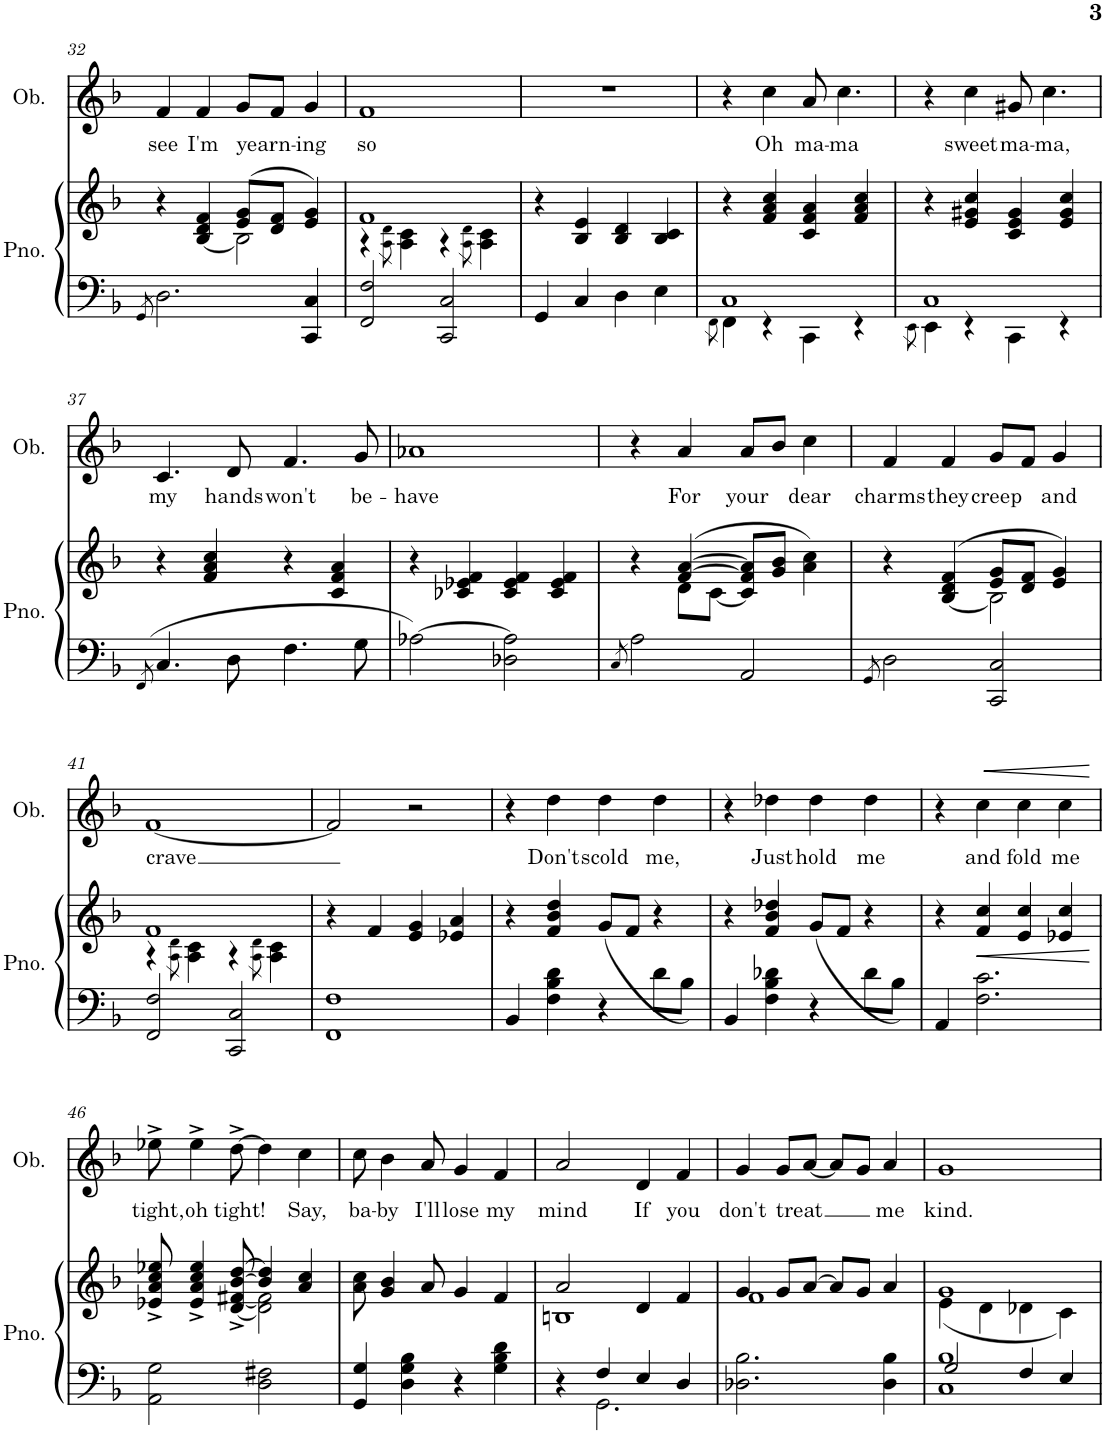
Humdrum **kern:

**kern	**kern	**kern	**text	**dynam
*part2	*part2	*part1	*part1	*part1
*staff3	*staff2	*staff1	*staff1	*staff1
*I"Piano	*	*I"Oboe	*	*
*I'Pno.	*	*I'Ob.	*	*
!!LO:PB:g=z
*clefF4	*clefG2	*clefG2	*	*
*k[b-]	*k[b-]	*k[b-]	*	*
*M4/4	*M4/4	*M4/4	*	*
*met(c)	*met(c)	*met(c)	*	*
=32	=32	=32	=32	=32
8qGG/	.	.	.	.
*	*^	*	*	*
!	!	!	!	!LO:LY:b	!
2.D\	4r	2ryy	4f/	see	.
!	!	!	!	!LO:LY:b	!
.	[4B-/ 4d/ 4f/	.	4f/	I'm	.
!	!	!	!	!LO:LY:b	!
.	(8e/ 8g/L	2B-\]	8g/L	yearn-	.
.	8d/ 8f/J	.	8f/J	.	.
!	!	!	!	!LO:LY:b	!
4CC/ 4C/	4e/ 4g/)	.	4g/	-ing	.
=33	=33	=33	=33	=33	=33
!	!	!	!	!LO:LY:b	!
2FF/ 2F/	1f	4r	1f	so	.
.	.	8qA\ 8qd\	.	.	.
.	.	4A\ 4c\	.	.	.
2CC/ 2C/	.	4r	.	.	.
.	.	8qA\ 8qd\	.	.	.
.	.	4A\ 4c\	.	.	.
*	*v	*v	*	*	*
=34	=34	=34	=34	=34
4GG/	4r	1r	.	.
4C/	4B-/ 4e/	.	.	.
4D\	4B-/ 4d/	.	.	.
4E\	4B-/ 4c/	.	.	.
=35	=35	=35	=35	=35
*^	*	*	*	*
.	8qFF\	.	.	.	.
1C	4FF\	4r	4r	.	.
!	!	!	!	!LO:LY:b	!
.	4r	4f/ 4a/ 4cc/	4cc\	Oh	.
!	!	!	!	!LO:LY:b	!
.	4CC\	4c/ 4f/ 4a/	8a/	ma-	.
!	!	!	!	!LO:LY:b	!
.	.	.	4.cc\	-ma	.
.	4r	4f/ 4a/ 4cc/	.	.	.
=36	=36	=36	=36	=36	=36
.	8qEE\	.	.	.	.
1C	4EE\	4r	4r	.	.
!	!	!	!	!LO:LY:b	!
.	4r	4e/ 4g#X/ 4cc/	4cc\	sweet	.
!	!	!	!	!LO:LY:b	!
.	4CC\	4c/ 4e/ 4g#/	8g#X/	ma-	.
!	!	!	!	!LO:LY:b	!
.	.	.	4.cc\	-ma,	.
.	4r	4e/ 4g#/ 4cc/	.	.	.
*v	*v	*	*	*	*
!!LO:LB:g=z
=37	=37	=37	=37	=37
8qFF/	.	.	.	.
!	!	!	!LO:LY:b	!
4.C/	4r	4.c/	my	.
.	4f/ 4a/ 4cc/	.	.	.
!	!	!	!LO:LY:b	!
8D\	.	8d/	hands	.
!	!	!	!LO:LY:b	!
4.F\	4r	4.f/	won't	.
.	4c/ 4f/ 4a/	.	.	.
!	!	!	!LO:LY:b	!
8G\	.	8g/	be-	.
=38	=38	=38	=38	=38
!	!	!	!LO:LY:b	!
[2A-X\	4r	1a-X	-have	.
.	4c-X/ 4e-X/ 4f/	.	.	.
2D-X\ 2A-\]	4c-/ 4e-/ 4f/	.	.	.
.	4c-/ 4e-/ 4f/	.	.	.
=39	=39	=39	=39	=39
8qC/	.	.	.	.
*	*^	*	*	*
2A\	4r	4ryy	4r	.	.
!	!	!	!	!LO:LY:b	!
.	([4f/ [4a/	8d\L	4a/	For	.
.	.	[8c\J	.	.	.
!	!	!	!	!LO:LY:b	!
2AA/	8c/] 8f/] 8a/]L	2ryy	8a/L	your	.
.	8g/ 8b-/J	.	8b-/J	.	.
!	!	!	!	!LO:LY:b	!
.	4a\ 4cc\)	.	4cc\	dear	.
=40	=40	=40	=40	=40	=40
8qGG/	.	.	.	.	.
!	!	!	!	!LO:LY:b	!
2D\	4r	2ryy	4f/	charms	.
!	!	!	!	!LO:LY:b	!
.	([4B-/ 4d/ 4f/	.	4f/	they	.
!	!	!	!	!LO:LY:b	!
2CC/ 2C/	8e/ 8g/L	2B-\]	8g/L	creep	.
.	8d/ 8f/J	.	8f/J	.	.
!	!	!	!	!LO:LY:b	!
.	4e/ 4g/)	.	4g/	and	.
!!LO:LB:g=z
=41	=41	=41	=41	=41	=41
!	!	!	!	!LO:LY:b	!
2FF/ 2F/	1f	4r	[1f	crave	.
.	.	8qA\ 8qd\	.	.	.
.	.	4A\ 4c\	.	.	.
2CC/ 2C/	.	4r	.	.	.
.	.	8qA\ 8qd\	.	.	.
.	.	4A\ 4c\	.	.	.
*	*v	*v	*	*	*
=42	=42	=42	=42	=42
1FF 1F	4r	2f/]	.	.
.	4f/	.	.	.
.	4e/ 4g/	2r	.	.
.	4e-X/ 4a/	.	.	.
=43	=43	=43	=43	=43
4BB-/	4r	4r	.	.
!	!	!	!LO:LY:b	!
4F\ 4B-\ 4d\	4f/ 4b-/ 4dd/	4dd\	Don't	.
!	!	!	!LO:LY:b	!
4r	(8g/L	4dd\	scold	.
.	8f/J	.	.	.
!	!	!	!LO:LY:b	!
8d\L	4r	4dd\	me,	.
8B-\J)	.	.	.	.
=44	=44	=44	=44	=44
4BB-/	4r	4r	.	.
!	!	!	!LO:LY:b	!
4F\ 4B-\ 4d-X\	4f/ 4b-/ 4dd-X/	4dd-X\	Just	.
!	!	!	!LO:LY:b	!
4r	(8g/L	4dd-\	hold	.
.	8f/J	.	.	.
!	!	!	!LO:LY:b	!
8d-\L	4r	4dd-\	me	.
8B-\J)	.	.	.	.
=45	=45	=45	=45	=45
4AA/	4r	4r	.	.
!	!	!	!LO:LY:b	!
2.F\ 2.c\	4f/ 4cc/	4cc\	and	.
!	!	!	!LO:LY:b	!LO:HP:b
.	4e/ 4cc/	4cc\	fold	<
!	!	!	!LO:LY:b	!
.	4e-X/ 4cc/	4cc\	me	.
.	.	.	.	[
!!LO:LB:g=z
=46	=46	=46	=46	=46
*	*^	*	*	*
!	!	!	!	!LO:LY:b	!
2AA\ 2G\	8e-X/^ 8a/^ 8cc/^ 8ee-X/^	2ryy	8ee-X^\	tight,	.
!	!	!	!	!LO:LY:b	!
.	4e-/^ 4a/^ 4cc/^ 4ee-/^	.	4ee-^\	oh	.
!	!	!	!	!LO:LY:b	!
.	[8d/^ [8f#X/^ [8b-/^ [8dd/^	.	[8dd^\	tight!	.
2D\ 2F#X\	4b-/] 4dd/]	2d\] 2f#\]	4dd\]	.	.
!	!	!	!	!LO:LY:b	!
.	4a/ 4cc/	.	4cc\	Say,	.
*	*v	*v	*	*	*
=47	=47	=47	=47	=47
!	!	!	!LO:LY:b	!
4GG/ 4G/	8a\ 8cc\	8cc\	ba-	.
!	!	!	!LO:LY:b	!
.	4g/ 4b-/	4b-\	-by	.
4D\ 4G\ 4B-\	.	.	.	.
!	!	!	!LO:LY:b	!
.	8a/	8a/	I'll	.
!	!	!	!LO:LY:b	!
4r	4g/	4g/	lose	.
!	!	!	!LO:LY:b	!
4G\ 4B-\ 4d\	4f/	4f/	my	.
=48	=48	=48	=48	=48
*^	*^	*	*	*
!	!	!	!	!	!LO:LY:b	!
4r	4ryy	2a/	1Bn	2a/	mind	.
4F/	2.GG\	.	.	.	.	.
!	!	!	!	!	!LO:LY:b	!
4E/	.	4d/	.	4d/	If	.
!	!	!	!	!	!LO:LY:b	!
4D/	.	4f/	.	4f/	you	.
*v	*v	*	*	*	*	*
=49	=49	=49	=49	=49	=49
!	!	!	!	!LO:LY:b	!
2.D-X\ 2.B-\	4g/	1f	4g/	don't	.
!	!	!	!	!LO:LY:b	!
.	8g/L	.	8g/L	treat	.
.	[8a/J	.	[8a/J	.	.
.	8a/L]	.	8a/L]	.	.
.	8g/J	.	8g/J	.	.
!	!	!	!	!LO:LY:b	!
4D-\ 4B-\	4a/	.	4a/	me	.
=50	=50	=50	=50	=50	=50
*^	*	*	*	*	*
!	!	!	!	!	!LO:LY:b	!
2G/	1C 1B-	1g	(4e\	1g	kind.	.
.	.	.	4d\	.	.	.
4F/	.	.	4d-X\	.	.	.
4E/	.	.	4c\)	.	.	.
*v	*v	*	*	*	*	*
*	*v	*v	*	*	*
=	=	=	=	=
*-	*-	*-	*-	*-
